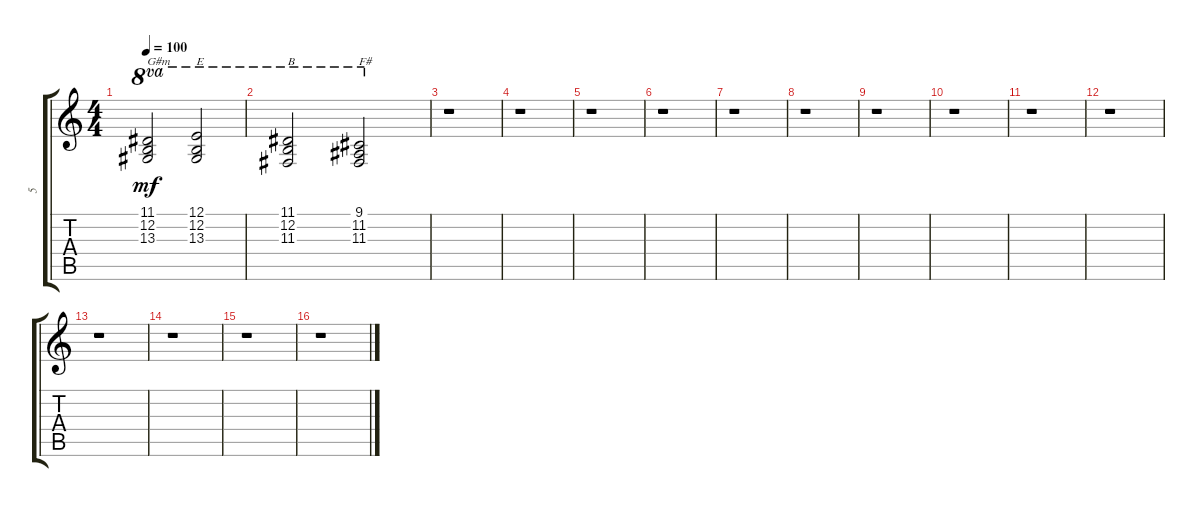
\track ("5" "5") {instrument flute}
\staff {score tabs}
\tuning (E4 B3 G3 D3 A2 E2) {hide}
\ts (4 4)
\tempo 100
\clef g2
\ks c
(11.1 12.2 13.3).2{ot 8va txt "G#m" dy mf} (12.1 12.2 13.3).2{ot 8va txt "E"} |
(11.1 12.2 11.3).2{ot 8va txt "B"} (9.1 11.2 11.3).2{ot 8va txt "F#"} |
r.1 |
r.1 |
r.1 |
r.1 |
r.1 |
r.1 |
r.1 |
r.1 |
r.1 |
r.1 |
r.1 |
r.1 |
r.1 |
r.1
